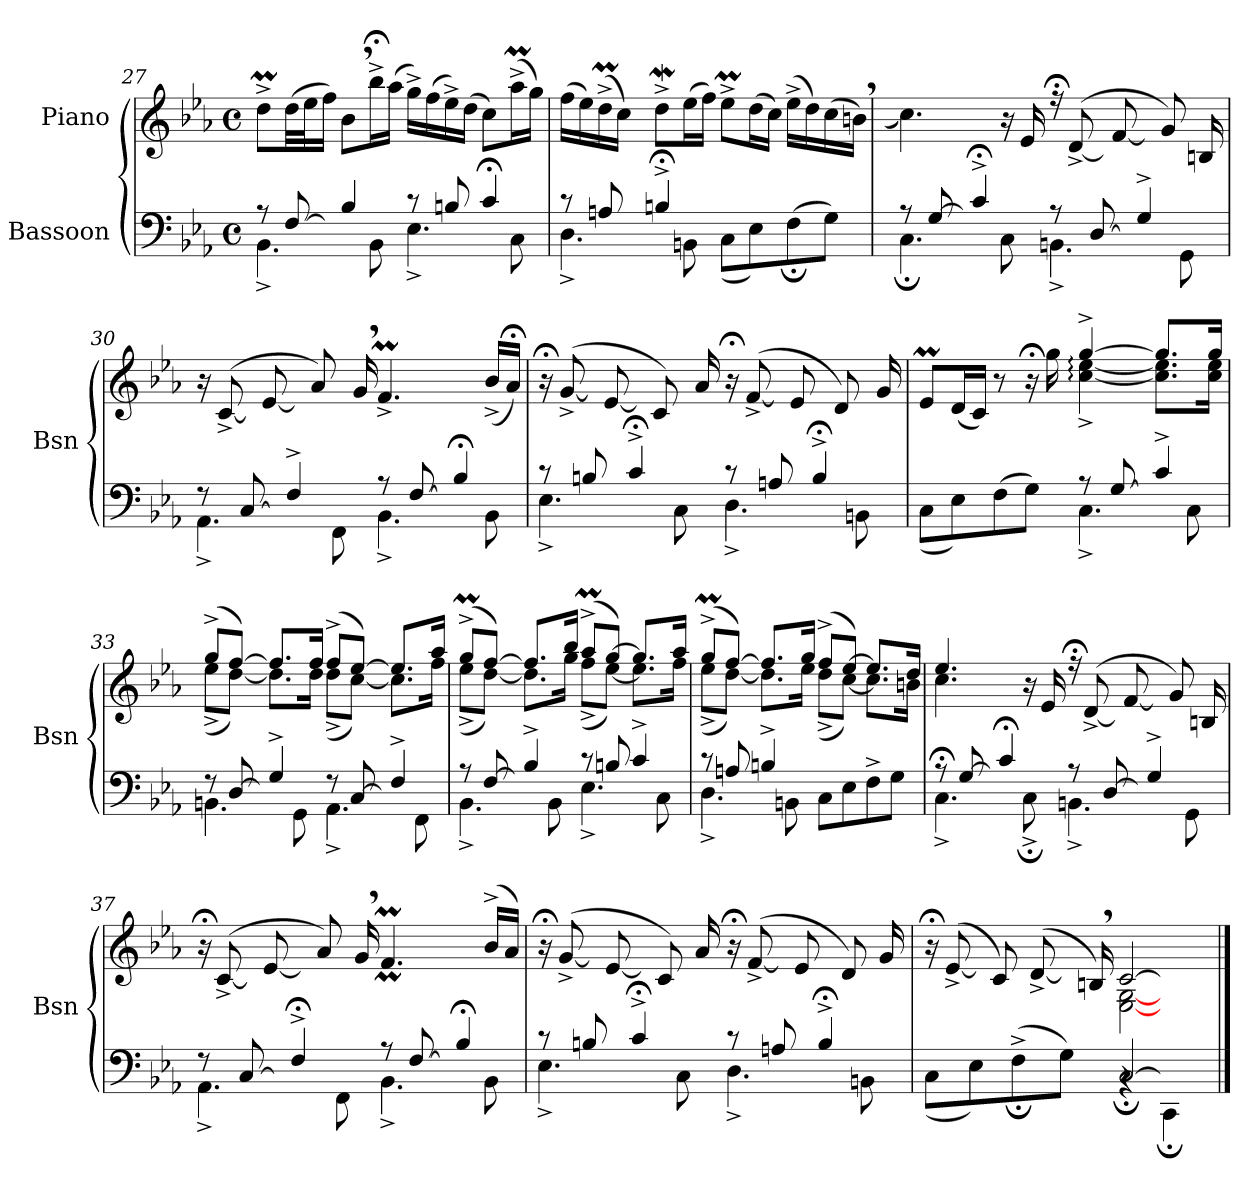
**kern	**kern
*part2	*part1
*staff2	*staff1
*I"Bassoon	*I"Piano
*I'Bsn	*
*clefF4	*clefG2
*k[b-e-a-]	*k[b-e-a-]
*M4/4	*M4/4
*met(c)	*met(c)
=27	=27
*^	*
8r	4.BB-^\	8ddm^\L
[8F/	.	(>32dd\LL
.	.	32ee-\J
.	.	16ff\JJ)
qFyy]	.	.
4B-/	.	8b-,\L
.	8BB-\	16bb-;<^\L
.	.	(>16aa-\JJ
8r	4.E-^\	16gg^\LL)
.	.	(>16ff\
8Bn/	.	16ee-^\)
.	.	(>16dd\JJ
4c;</	.	8cc\L)
.	8C\	(>16aa-M^\L
.	.	16gg\JJ)
=28	=28	=28
8r	4.D^\	(>16ff\LL
.	.	16ee-\)
8An/	.	(>16ddm^\
.	.	16cc\JJ)
.	.	8qcc/yy
4Bn;<^/	.	8ddW^\L
.	8BBn\	(>16ee-\L
.	.	16ff\JJ)
4C^yy	(<8C\L	8ee-M^\L
.	8E-\)	(>16dd\L
.	.	16cc\JJ)
4ryy	(<8F;\	(>16ee-^\LL
.	.	16dd\)
.	8G\J)	(>16cc\
.	.	16bn,\JJ)
!!LO:LB:g=z
=29	=29	=29
.	.	(<qbn^yy
*	*	*^
8r	4.C;\	4.cc\)	4.ryy
[8G/	.	.	.
qG;<yy]	.	.	.
4c;<^/	.	.	.
.	8C\	16r	16ryy
.	.	16e-/	8e-yy
8r	4.BBn^\	16r;<	.
.	.	(<[8d^/	4..ryy
[8D/	.	.	.
.	.	qdyy_	.
.	.	[8f/	.
qDyy]	.	.	.
4G^/	.	.	.
.	.	8qdyy] 8qfyy]	.
.	.	8g/)	.
.	8GG\	.	.
.	.	16Bn/	.
*	*	*v	*v
=30	=30	=30
8r	4.AA-^\	16r
.	.	(<[8c^/
[8C/	.	.
.	.	qcyy_
.	.	[8e-/
qCyy]	.	.
4F^/	.	.
.	.	8qcyy] 8qe-yy]
.	.	8a-/)
.	8FF\	.
.	.	16g,/
8r	4.BB-^\	4.fM^/
[8F/	.	.
qF;<yy]	.	.
4B-;</	.	.
.	8BB-\	(<16b-^/LL
.	.	16a-;</JJ)
!!LO:LB:g=z
=31	=31	=31
8r	4.E-^\	16r;<
.	.	(<[8g^/
8Bn/	.	.
.	.	qgyy_
.	.	[8e-/
4c;<^/	.	.
.	.	8qe-yy] 8qgyy]
.	.	8c/)
.	8C\	.
.	.	16a-/
8r	4.D^\	16r;<
.	.	(<[8f^/
8An/	.	.
.	.	qfyy_
.	.	8e-/
4B;<^/	.	.
.	.	qfyy]
.	.	8d/)
.	8BBn\	.
.	.	16g/
=32	=32	=32
*	*	*^
4C^yy	(<8C\L	8e-M/L	2ryy
.	8E-\)	(<16d/L	.
.	.	16c/JJ)	.
*	*	*MM44	*
4ryy	(<8F\	8r	.
*	*	*MM40	*
.	8G\J)	16r;<	.
*	*	*MM46	*
.	.	16gg\	.
8r	4.C^\	[4gg^/	[4cc\:^ [4ee-\:^
[8G/	.	.	.
*	*	*MM48	*
qGyy]	.	.	.
4c^/	.	8.gg/L]	8.cc\] 8.ee-\]L
.	8C\	.	.
.	.	16gg/Jk	16cc\ 16ee-\Jk
=33	=33	=33	=33
*	*	*MM46	*
8r	4.BBn\	(>8gg^/L	(<8ee-^\L
[8D/	.	[8ff/J)	[8dd\J)
*	*	*MM48	*
qDyy]	.	.	.
4G^/	.	8.ff/L]	8.dd\L]
.	8GG\	.	.
.	.	16ff/Jk	16dd\Jk
*	*	*MM46	*
8r	4.AA-^\	(>8ff^/L	(<8dd^\L
[8C/	.	[8ee-/J)	[8cc\J)
*	*	*MM48	*
qCyy]	.	.	.
4F^/	.	8.ee-/L]	8.cc\L]
.	8FF\	.	.
.	.	16aa-/Jk	16ff\Jk
!!LO:LB:g=z	!!
=34	=34	=34	=34
*	*	*MM46	*
8r	4.BB-^\	(>8ggm^/L	(<8ee-^\L
[8F/	.	[8ff/J)	[8dd\J)
*	*	*MM48	*
qFyy]	.	.	.
4B-^/	.	8.ff/L]	8.dd\L]
.	8BB-\	.	.
.	.	16bb-/Jk	16gg\Jk
*	*	*MM46	*
8r	4.E-^\	(>8aa-M^/L	(<8ff^\L
8Bn/	.	[8gg/J)	[8ee-\J)
*	*	*MM48	*
4c^/	.	8.gg/L]	8.ee-\L]
.	8C\	.	.
.	.	16aa-/Jk	16ff\Jk
=35	=35	=35	=35
*	*	*MM46	*
8r	4.D^\	(>8ggm^/L	(<8ee-^\L
8An/	.	[8ff/J)	[8dd\J)
*	*	*MM48	*
4Bn^/	.	8.ff/L]	8.dd\L]
.	8BBn\	.	.
.	.	16gg/Jk	16ee-\Jk
*	*	*MM46	*
4C^yy	8C\L	(>8ff^/L	(<8dd^\L
.	8E-\	[8ee-/J)	[8cc\J)
4ryy	8F^\	8.ee-/L]	8.cc\L]
.	8G\J	.	.
.	.	16dd/Jk	16bn\Jk
=36	=36	=36	=36
8r;<	4.C^\	4.ee-/	4.cc\
[8G/	.	.	.
qG;<yy]	.	.	.
4c;</	.	.	.
.	8C;^\	16r	16ryy
.	.	16e-/	8e-yy
8r	4.BBn^\	16r;<	.
.	.	(<[8d^/	4..ryy
[8D/	.	.	.
.	.	qdyy_	.
.	.	[8f/	.
qDyy]	.	.	.
4G^/	.	.	.
.	.	8qdyy] 8qfyy]	.
.	.	8g/)	.
.	8GG\	.	.
.	.	16Bn/	.
!!LO:LB:g=z	!!
=37	=37	=37	=37
8r	4.AA-^\	16r;<	2ryy
.	.	(<[8c^/	.
[8C/	.	.	.
.	.	qcyy_	.
.	.	[8e-/	.
qC;<yy]	.	.	.
4F;<^/	.	.	.
.	.	8qcyy] 8qe-yy]	.
.	.	8a-/)	.
.	8FF\	.	.
.	.	16g,/	.
8r	4.BB-^\	4.fM/	8.fM^yy
[8F/	.	.	.
.	.	.	4fyy
qF;<yy]	.	.	.
4B-;</	.	.	.
.	8BB-\	(<16b-^/LL	.
.	.	16a-/JJ)	16ryy
*	*	*v	*v
=38	=38	=38
8r	4.E-^\	16r;<
.	.	(<[8g^/
8Bn/	.	.
.	.	qgyy_
.	.	[8e-/
4c;<^/	.	.
.	.	8qe-yy] 8qgyy]
.	.	8c/)
.	8C\	.
.	.	16a-/
8r	4.D^\	16r;<
.	.	(<[8f^/
8An/	.	.
.	.	qfyy_
.	.	8e-/
4B;<^/	.	.
.	.	qfyy]
.	.	8d/)
.	8BBn\	.
.	.	16g/
=39	=39	=39
*	*	*MM35
*	*	*^
*	*	*	*^
*	*	*	*	*^
*	*	*	*	*	*^
4C^yy	(<8C\L	16r;<	2ryy	8ryy	4ryy	4.ryy
.	.	(<[8e-^/	.	.	.	.
*	*	*MM40	*	*	*	*
.	8E-\)	.	.	2..ryy	.	.
.	.	qe-yy]	.	.	.	.
.	.	8c/)	.	.	.	.
*	*	*MM35	*	*	*	*
4ryy	(<8F;^\	.	.	.	2.ryy	.
.	.	(<[8d^/	.	.	.	.
*	*	*MM30	*	*	*	*
.	8G\J)	.	.	.	.	2ryy
.	.	qdyy]	.	.	.	.
.	.	16Bn,/)	.	.	.	.
*	*	*MM45	*	*	*	*
!LO:N:head=open	!	!LO:N:head=open	!LO:N:n=1:head=open	!	!	!
!	!	!	!LO:N:n=2:head=open	!	!	!
[4C/	4r;BB	[4c/	[4E-\ [4G\	.	.	.
4Cyy]	4CC;\	4E-yy] 4Gyy] 4cyy]	4ryy	.	.	.
.	.	.	.	.	.	8ryy
*v	*v	*	*	*	*	*
*	*v	*v	*v	*v	*v
==	==
*-	*-
